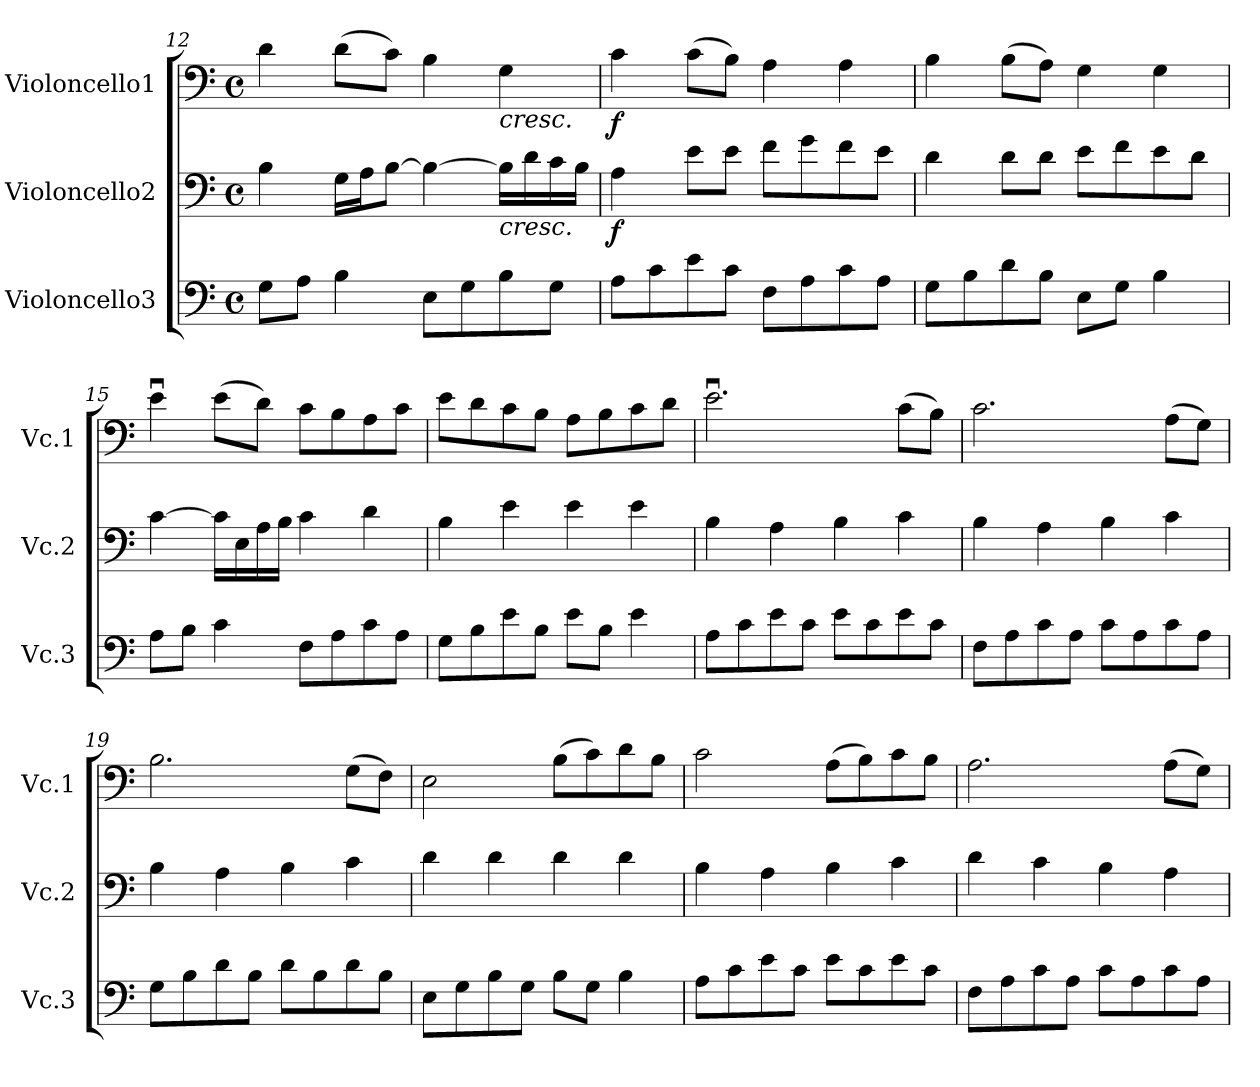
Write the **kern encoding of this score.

**kern	**kern	**dynam	**kern	**dynam
*part3	*part2	*part2	*part1	*part1
*staff3	*staff2	*staff2	*staff1	*staff1
*I"Violoncello3	*I"Violoncello2	*	*I"Violoncello1	*
*I'Vc.3	*I'Vc.2	*	*I'Vc.1	*
!!LO:LB:g=z
*clefF4	*clefF4	*	*clefF4	*
*k[]	*k[]	*	*k[]	*
*M4/4	*M4/4	*	*M4/4	*
*met(c)	*met(c)	*	*met(c)	*
=12	=12	=12	=12	=12
8G\L	4B\	.	4d\	.
8A\J	.	.	.	.
4B\	16G\LL	.	(>8d\L	.
.	16A\J	.	.	.
.	[8B\J	.	8c\J)	.
8E\L	4B\_	.	4B\	.
8G\	.	.	.	.
!	!	!	!LO:TX:b:i:t=cresc.	!
!	!LO:TX:b:i:t=cresc.	!	!	!
8B\	16B\LL]	.	4G\	.
.	16d\	.	.	.
8G\J	16c\	.	.	.
.	16B\JJ	.	.	.
=13	=13	=13	=13	=13
!	!	!LO:DY:b	!	!LO:DY:b
8A\L	4A\	f	4c\	f
8c\	.	.	.	.
8e\	8e\L	.	(>8c\L	.
8c\J	8e\J	.	8B\J)	.
8F\L	8f\L	.	4A\	.
8A\	8g\	.	.	.
8c\	8f\	.	4A\	.
8A\J	8e\J	.	.	.
=14	=14	=14	=14	=14
8G\L	4d\	.	4B\	.
8B\	.	.	.	.
8d\	8d\L	.	(>8B\L	.
8B\J	8d\J	.	8A\J)	.
8E\L	8e\L	.	4G\	.
8G\J	8f\	.	.	.
4B\	8e\	.	4G\	.
.	8d\J	.	.	.
=15	=15	=15	=15	=15
8A\L	[4c\	.	4eu\	.
8B\J	.	.	.	.
4c\	16c\LL]	.	(>8e\L	.
.	16E\	.	.	.
.	16A\	.	8d\J)	.
.	16B\JJ	.	.	.
8F\L	4c\	.	8c\L	.
8A\	.	.	8B\	.
8c\	4d\	.	8A\	.
8A\J	.	.	8c\J	.
!!LO:PB:g=z
=16	=16	=16	=16	=16
8G\L	4B\	.	8e\L	.
8B\	.	.	8d\	.
8e\	4e\	.	8c\	.
8B\J	.	.	8B\J	.
8e\L	4e\	.	8A\L	.
8B\J	.	.	8B\	.
4e\	4e\	.	8c\	.
.	.	.	8d\J	.
=17	=17	=17	=17	=17
8A\L	4B\	.	2.eu\	.
8c\	.	.	.	.
8e\	4A\	.	.	.
8c\J	.	.	.	.
8e\L	4B\	.	.	.
8c\	.	.	.	.
8e\	4c\	.	(>8c\L	.
8c\J	.	.	8B\J)	.
=18	=18	=18	=18	=18
8F\L	4B\	.	2.c\	.
8A\	.	.	.	.
8c\	4A\	.	.	.
8A\J	.	.	.	.
8c\L	4B\	.	.	.
8A\	.	.	.	.
8c\	4c\	.	(>8A\L	.
8A\J	.	.	8G\J)	.
=19	=19	=19	=19	=19
8G\L	4B\	.	2.B\	.
8B\	.	.	.	.
8d\	4A\	.	.	.
8B\J	.	.	.	.
8d\L	4B\	.	.	.
8B\	.	.	.	.
8d\	4c\	.	(>8G\L	.
8B\J	.	.	8F\J)	.
!!LO:LB:g=z
=20	=20	=20	=20	=20
8E\L	4d\	.	2E\	.
8G\	.	.	.	.
8B\	4d\	.	.	.
8G\J	.	.	.	.
8B\L	4d\	.	(>8B\L	.
8G\J	.	.	8c\)	.
4B\	4d\	.	8d\	.
.	.	.	8B\J	.
=21	=21	=21	=21	=21
8A\L	4B\	.	2c\	.
8c\	.	.	.	.
8e\	4A\	.	.	.
8c\J	.	.	.	.
8e\L	4B\	.	(>8A\L	.
8c\	.	.	8B\)	.
8e\	4c\	.	8c\	.
8c\J	.	.	8B\J	.
=22	=22	=22	=22	=22
8F\L	4d\	.	2.A\	.
8A\	.	.	.	.
8c\	4c\	.	.	.
8A\J	.	.	.	.
8c\L	4B\	.	.	.
8A\	.	.	.	.
8c\	4A\	.	(>8A\L	.
8A\J	.	.	8G\J)	.
=	=	=	=	=
*-	*-	*-	*-	*-
